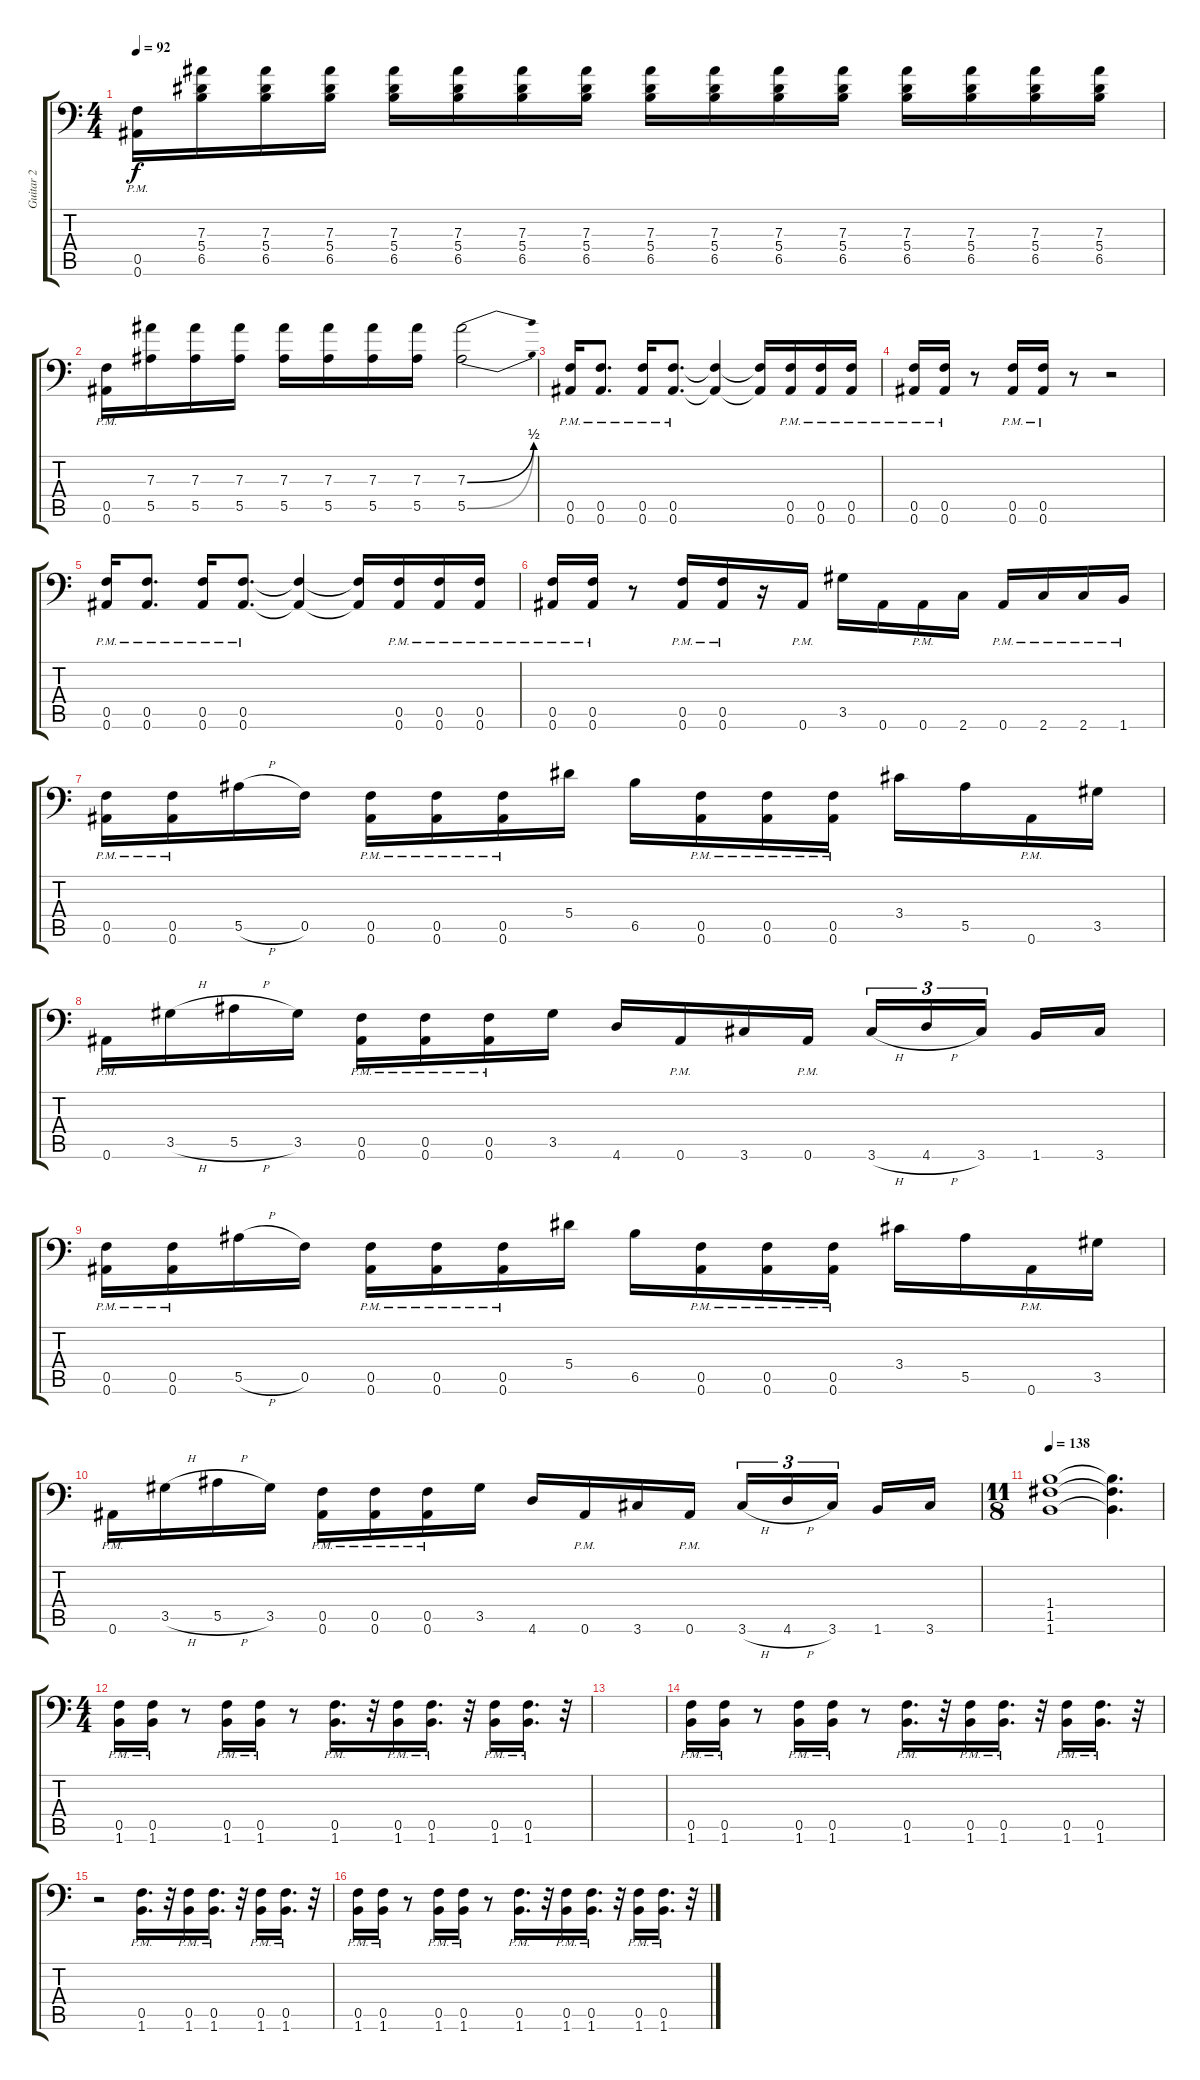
\track ("Guitar 2" "Guitar 2") {instrument distortionguitar}
\staff {score tabs}
\tuning (C4 G3 Eb3 Bb2 F2 Bb1) {hide}
\ts (4 4)
\tempo 92
\clef f4
\ks c
(0.5{pm} 0.6{pm}).16{dy f} (7.3 5.4 6.5).16 (7.3 5.4 6.5).16 (7.3 5.4 6.5).16 (7.3 5.4 6.5).16 (7.3 5.4 6.5).16 (7.3 5.4 6.5).16 (7.3 5.4 6.5).16 (7.3 5.4 6.5).16 (7.3 5.4 6.5).16 (7.3 5.4 6.5).16 (7.3 5.4 6.5).16 (7.3 5.4 6.5).16 (7.3 5.4 6.5).16 (7.3 5.4 6.5).16 (7.3 5.4 6.5).16 |
(0.5{pm} 0.6{pm}).16 (7.3 5.5).16 (7.3 5.5).16 (7.3 5.5).16 (7.3 5.5).16 (7.3 5.5).16 (7.3 5.5).16 (7.3 5.5).16 (7.3{be (bend 0 0 60 2)} 5.5{be (bend 0 0 60 2)}).2 |
(0.5{pm} 0.6{pm}).16 (0.5{pm} 0.6{pm}).8{d} (0.5{pm} 0.6{pm}).16 (0.5{pm} 0.6{pm}).8{d} (0.5{t} 0.6{t}).4 (0.5{t} 0.6{t}).16 (0.5{pm} 0.6{pm}).16 (0.5{pm} 0.6{pm}).16 (0.5{pm} 0.6{pm}).16 |
(0.5{pm} 0.6{pm}).16 (0.5{pm} 0.6{pm}).16 r.8 (0.5{pm} 0.6{pm}).16 (0.5{pm} 0.6{pm}).16 r.8 r.2 |
(0.5{pm} 0.6{pm}).16 (0.5{pm} 0.6{pm}).8{d} (0.5{pm} 0.6{pm}).16 (0.5{pm} 0.6{pm}).8{d} (0.5{t} 0.6{t}).4 (0.5{t} 0.6{t}).16 (0.5{pm} 0.6{pm}).16 (0.5{pm} 0.6{pm}).16 (0.5{pm} 0.6{pm}).16 |
(0.5{pm} 0.6{pm}).16 (0.5{pm} 0.6{pm}).16 r.8 (0.5{pm} 0.6{pm}).16 (0.5{pm} 0.6{pm}).16 r.16 0.6{pm}.16 3.5.16 0.6.16 0.6{pm}.16 2.6.16 0.6{pm}.16 2.6{pm}.16 2.6{pm}.16 1.6{pm}.16 |
(0.5{pm} 0.6{pm}).16 (0.5{pm} 0.6{pm}).16 5.5{h}.16 0.5.16 (0.5{pm} 0.6{pm}).16 (0.5{pm} 0.6{pm}).16 (0.5{pm} 0.6{pm}).16 5.4.16 6.5.16 (0.5{pm} 0.6{pm}).16 (0.5{pm} 0.6{pm}).16 (0.5{pm} 0.6{pm}).16 3.4.16 5.5.16 0.6{pm}.16 3.5.16 |
0.6{pm}.16 3.5{h}.16 5.5{h}.16 3.5.16 (0.5{pm} 0.6{pm}).16 (0.5{pm} 0.6{pm}).16 (0.5{pm} 0.6{pm}).16 3.5.16 4.6.16 0.6{pm}.16 3.6.16 0.6{pm}.16 3.6{h}.16{tu (3 2)} 4.6{h}.16{tu (3 2)} 3.6.16{tu (3 2) beam splitsecondary} 1.6.16 3.6.16 |
(0.5{pm} 0.6{pm}).16 (0.5{pm} 0.6{pm}).16 5.5{h}.16 0.5.16 (0.5{pm} 0.6{pm}).16 (0.5{pm} 0.6{pm}).16 (0.5{pm} 0.6{pm}).16 5.4.16 6.5.16 (0.5{pm} 0.6{pm}).16 (0.5{pm} 0.6{pm}).16 (0.5{pm} 0.6{pm}).16 3.4.16 5.5.16 0.6{pm}.16 3.5.16 |
0.6{pm}.16 3.5{h}.16 5.5{h}.16 3.5.16 (0.5{pm} 0.6{pm}).16 (0.5{pm} 0.6{pm}).16 (0.5{pm} 0.6{pm}).16 3.5.16 4.6.16 0.6{pm}.16 3.6.16 0.6{pm}.16 3.6{h}.16{tu (3 2)} 4.6{h}.16{tu (3 2)} 3.6.16{tu (3 2) beam splitsecondary} 1.6.16 3.6.16 |
\ts (11 8)
\tempo 138
(1.4 1.5 1.6).1 (1.4{t} 1.5{t} 1.6{t}).4{d} |
\ts (4 4)
(0.5{pm} 1.6{pm}).16 (0.5{pm} 1.6{pm}).16 r.8 (0.5{pm} 1.6{pm}).16 (0.5{pm} 1.6{pm}).16 r.8 (0.5{pm} 1.6{pm}).16{d} r.32 (0.5{pm} 1.6{pm}).16 (0.5{pm} 1.6{pm}).16{d} r.32 (0.5{pm} 1.6{pm}).16 (0.5{pm} 1.6{pm}).16{d} r.32 |
|
(0.5{pm} 1.6{pm}).16 (0.5{pm} 1.6{pm}).16 r.8 (0.5{pm} 1.6{pm}).16 (0.5{pm} 1.6{pm}).16 r.8 (0.5{pm} 1.6{pm}).16{d} r.32 (0.5{pm} 1.6{pm}).16 (0.5{pm} 1.6{pm}).16{d} r.32 (0.5{pm} 1.6{pm}).16 (0.5{pm} 1.6{pm}).16{d} r.32 |
r.2 (0.5{pm} 1.6{pm}).16{d} r.32 (0.5{pm} 1.6{pm}).16 (0.5{pm} 1.6{pm}).16{d} r.32 (0.5{pm} 1.6{pm}).16 (0.5{pm} 1.6{pm}).16{d} r.32 |
(0.5{pm} 1.6{pm}).16 (0.5{pm} 1.6{pm}).16 r.8 (0.5{pm} 1.6{pm}).16 (0.5{pm} 1.6{pm}).16 r.8 (0.5{pm} 1.6{pm}).16{d} r.32 (0.5{pm} 1.6{pm}).16 (0.5{pm} 1.6{pm}).16{d} r.32 (0.5{pm} 1.6{pm}).16 (0.5{pm} 1.6{pm}).16{d} r.32
